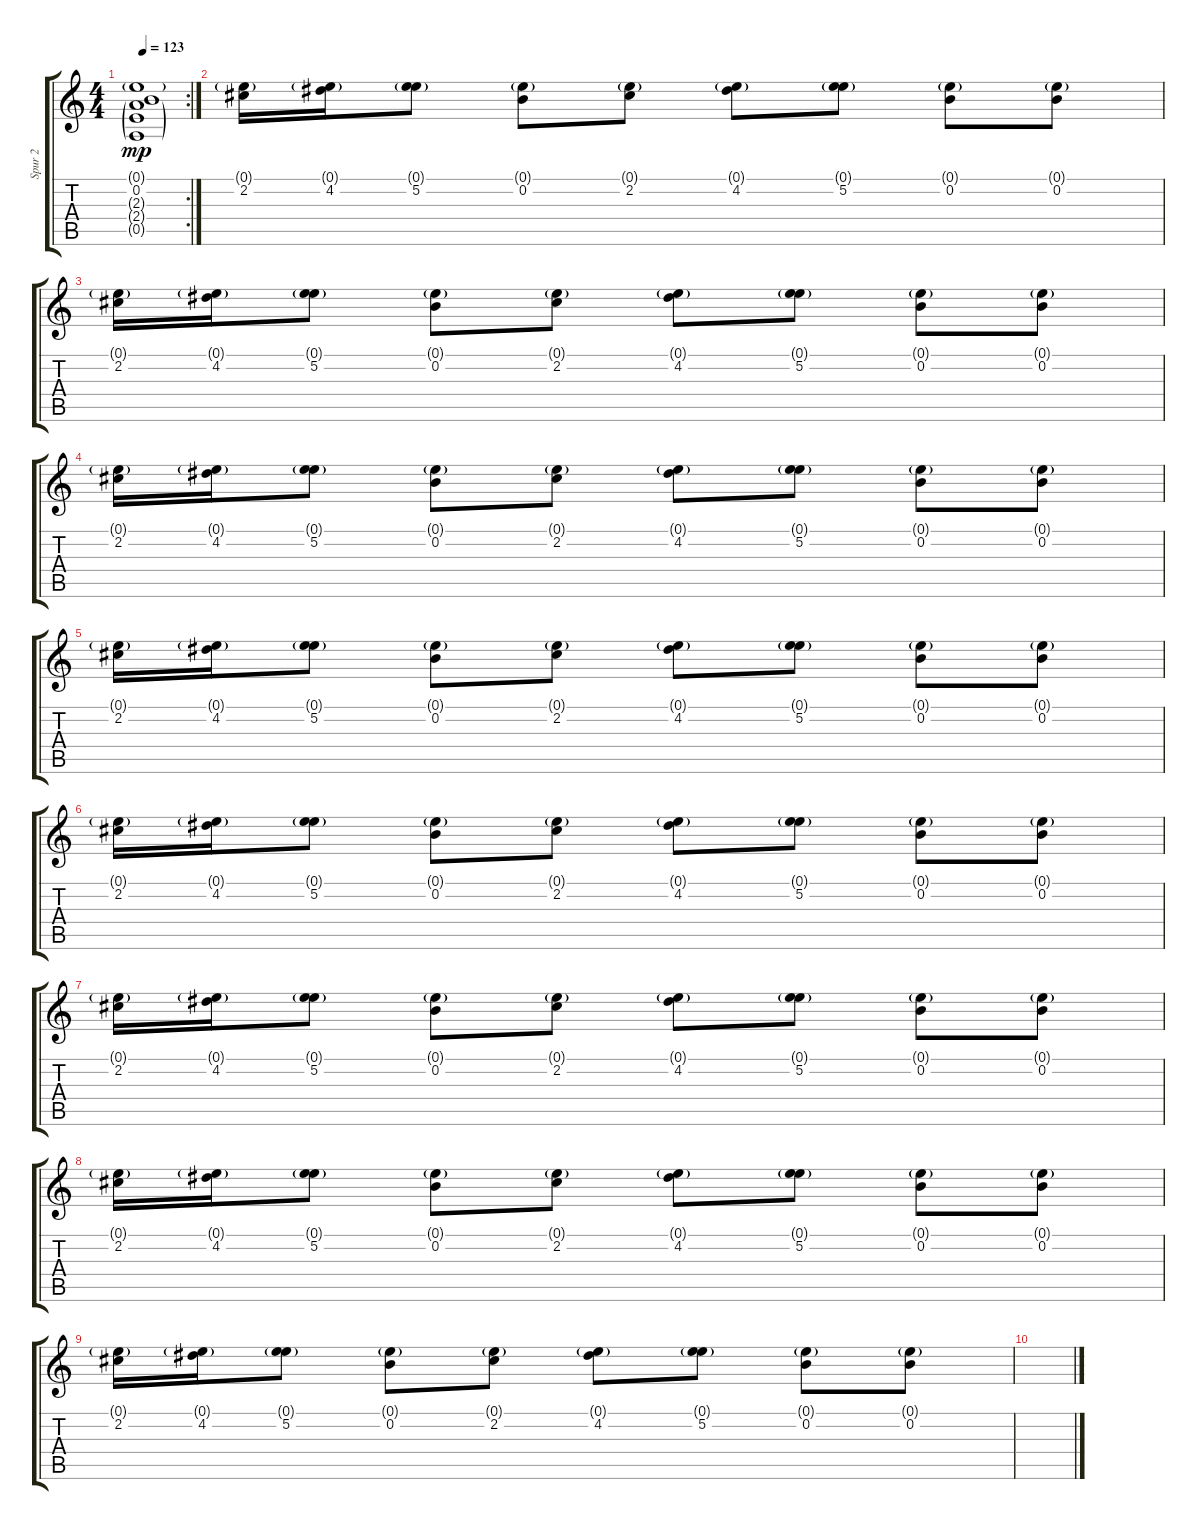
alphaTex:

\track ("Spur 2" "Spur 2") {instrument distortionguitar}
\staff {score tabs}
\tuning (E4 B3 G3 D3 A2 E2) {hide}
\rc 2
\ts (4 4)
\tempo 123
\clef g2
\ks c
(0.1{g} 0.2 2.3{g} 2.4{g} 0.5{g}).1{dy mp} |
\section ("" "")
(0.1{g} 2.2).16 (0.1{g} 4.2).16 (0.1{g} 5.2).8 (0.1{g} 0.2).8 (0.1{g} 2.2).8 (0.1{g} 4.2).8 (0.1{g} 5.2).8 (0.1{g} 0.2).8 (0.1{g} 0.2).8 |
(0.1{g} 2.2).16 (0.1{g} 4.2).16 (0.1{g} 5.2).8 (0.1{g} 0.2).8 (0.1{g} 2.2).8 (0.1{g} 4.2).8 (0.1{g} 5.2).8 (0.1{g} 0.2).8 (0.1{g} 0.2).8 |
(0.1{g} 2.2).16 (0.1{g} 4.2).16 (0.1{g} 5.2).8 (0.1{g} 0.2).8 (0.1{g} 2.2).8 (0.1{g} 4.2).8 (0.1{g} 5.2).8 (0.1{g} 0.2).8 (0.1{g} 0.2).8 |
(0.1{g} 2.2).16 (0.1{g} 4.2).16 (0.1{g} 5.2).8 (0.1{g} 0.2).8 (0.1{g} 2.2).8 (0.1{g} 4.2).8 (0.1{g} 5.2).8 (0.1{g} 0.2).8 (0.1{g} 0.2).8 |
(0.1{g} 2.2).16 (0.1{g} 4.2).16 (0.1{g} 5.2).8 (0.1{g} 0.2).8 (0.1{g} 2.2).8 (0.1{g} 4.2).8 (0.1{g} 5.2).8 (0.1{g} 0.2).8 (0.1{g} 0.2).8 |
(0.1{g} 2.2).16 (0.1{g} 4.2).16 (0.1{g} 5.2).8 (0.1{g} 0.2).8 (0.1{g} 2.2).8 (0.1{g} 4.2).8 (0.1{g} 5.2).8 (0.1{g} 0.2).8 (0.1{g} 0.2).8 |
(0.1{g} 2.2).16 (0.1{g} 4.2).16 (0.1{g} 5.2).8 (0.1{g} 0.2).8 (0.1{g} 2.2).8 (0.1{g} 4.2).8 (0.1{g} 5.2).8 (0.1{g} 0.2).8 (0.1{g} 0.2).8 |
(0.1{g} 2.2).16 (0.1{g} 4.2).16 (0.1{g} 5.2).8 (0.1{g} 0.2).8 (0.1{g} 2.2).8 (0.1{g} 4.2).8 (0.1{g} 5.2).8 (0.1{g} 0.2).8 (0.1{g} 0.2).8 |
\section ("" "")
